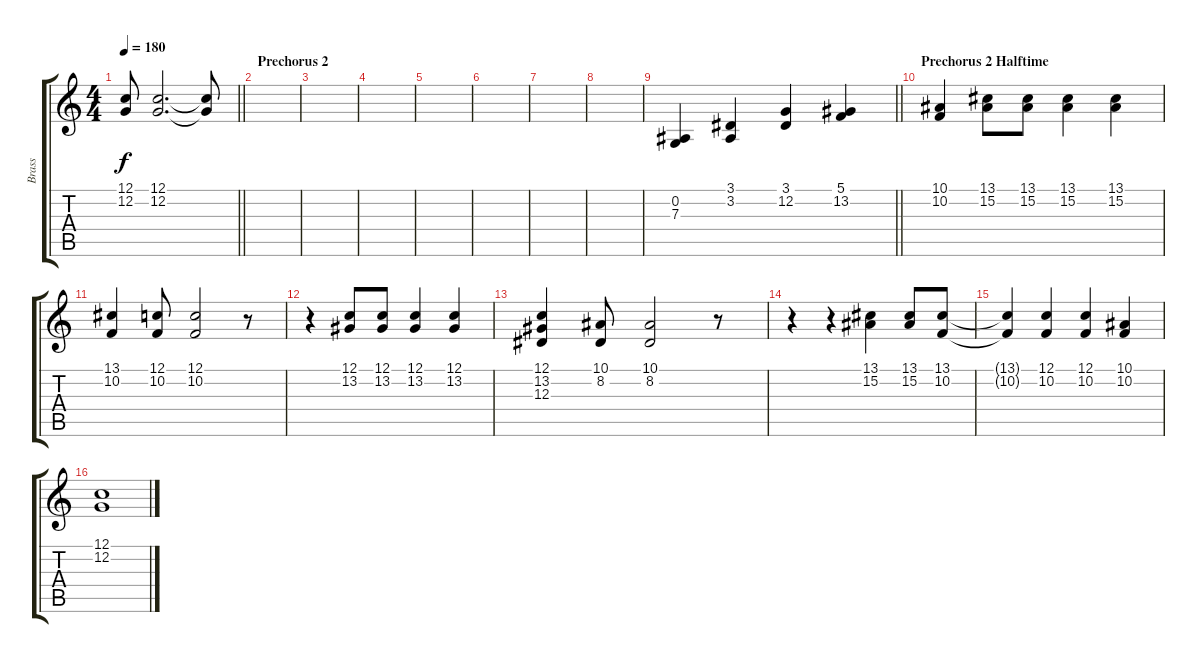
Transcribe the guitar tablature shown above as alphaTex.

\track ("Brass" "Brass") {instrument brasssection}
\staff {score tabs}
\tuning (C4 G3 Eb3 Bb2 F2 C2) {hide}
\ts (4 4)
\tempo 180
\clef g2
\barLineRight lightlight
\ks c
(12.1 12.2).8{dy f} (12.1 12.2).2{d} (12.1{t} 12.2{t}).8 |
\section ("" "Prechorus 2")
|
|
|
|
|
|
|
\barLineRight lightlight
(0.2 7.3).4 (3.1 3.2).4 (3.1 12.2).4 (5.1 13.2).4 |
\section ("" "Prechorus 2 Halftime")
(10.1 10.2).4 (13.1 15.2).8 (13.1 15.2).8 (13.1 15.2).4 (13.1 15.2).4 |
(13.1 10.2).4 (12.1 10.2).8 (12.1 10.2).2 r.8 |
r.4 (12.1 13.2).8 (12.1 13.2).8 (12.1 13.2).4 (12.1 13.2).4 |
(12.1 13.2 12.3).4 (10.1 8.2).8 (10.1 8.2).2 r.8 |
r.4 r.4 (13.1 15.2).4 (13.1 15.2).8 (13.1 10.2).8 |
(13.1{t} 10.2{t}).4 (12.1 10.2).4 (12.1 10.2).4 (10.1 10.2).4 |
(12.1 12.2).1
